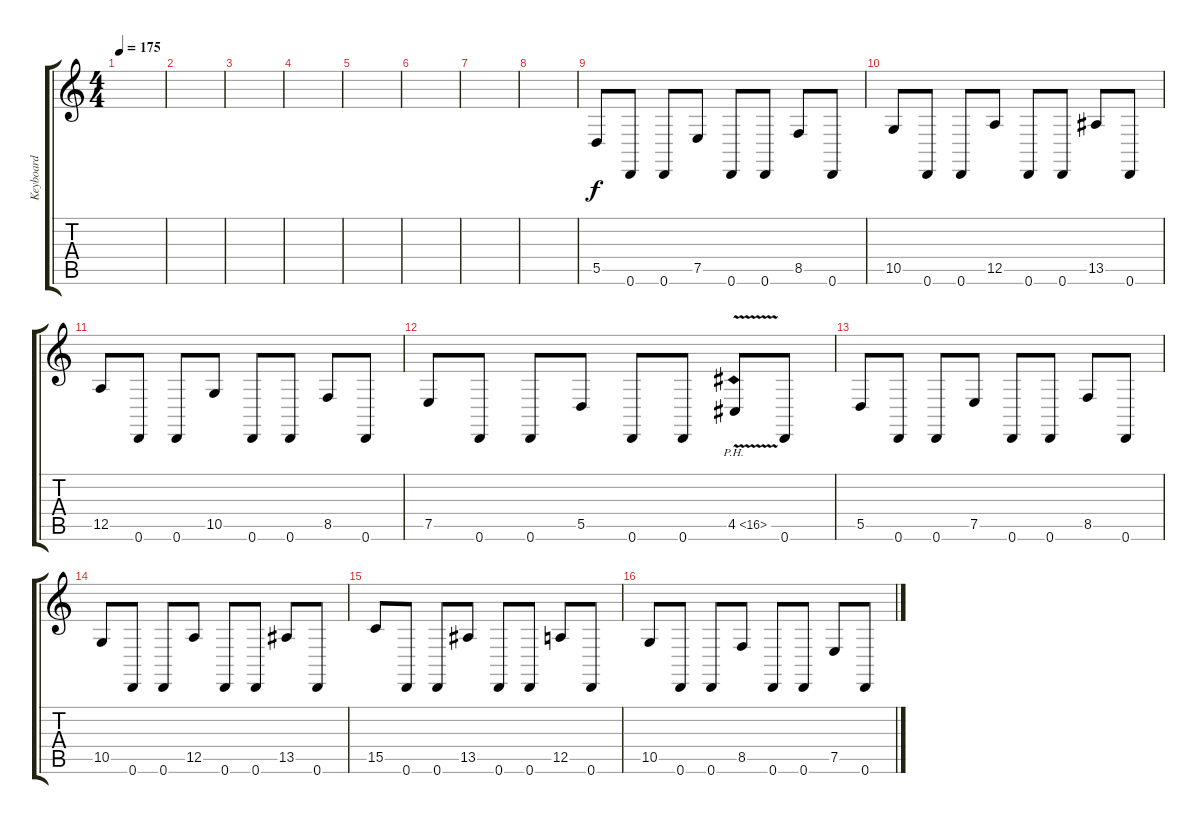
\track ("Keyboard" "Keyboard") {instrument harpsichord}
\staff {score tabs}
\tuning (E4 B3 G3 D3 A2 D2) {hide}
\ts (4 4)
\tempo 175
\clef g2
\ks c
|
|
|
|
|
|
|
|
5.5.8 0.6.8 0.6.8 7.5.8 0.6.8 0.6.8 8.5.8 0.6.8 |
10.5.8 0.6.8 0.6.8 12.5.8 0.6.8 0.6.8 13.5.8 0.6.8 |
12.5.8 0.6.8 0.6.8 10.5.8 0.6.8 0.6.8 8.5.8 0.6.8 |
7.5.8 0.6.8 0.6.8 5.5.8 0.6.8 0.6.8 4.5{ph 12 v}.8 0.6.8 |
5.5.8 0.6.8 0.6.8 7.5.8 0.6.8 0.6.8 8.5.8 0.6.8 |
10.5.8 0.6.8 0.6.8 12.5.8 0.6.8 0.6.8 13.5.8 0.6.8 |
15.5.8 0.6.8 0.6.8 13.5.8 0.6.8 0.6.8 12.5.8 0.6.8 |
10.5.8 0.6.8 0.6.8 8.5.8 0.6.8 0.6.8 7.5.8 0.6.8
